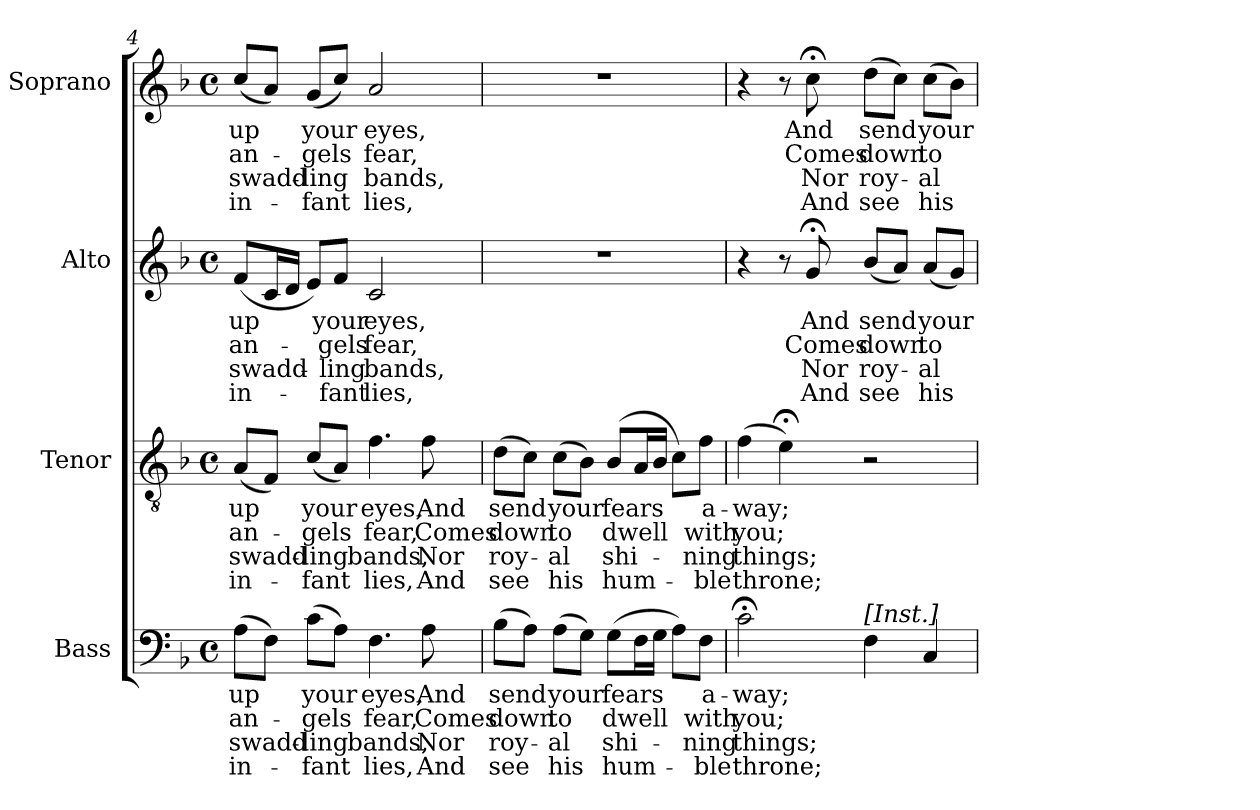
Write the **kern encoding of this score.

**kern	**text	**text	**text	**text	**kern	**text	**text	**text	**text	**kern	**text	**text	**text	**text	**kern	**text	**text	**text	**text
*part4	*part4	*part4	*part4	*part4	*part3	*part3	*part3	*part3	*part3	*part2	*part2	*part2	*part2	*part2	*part1	*part1	*part1	*part1	*part1
*staff4	*staff4	*staff4	*staff4	*staff4	*staff3	*staff3	*staff3	*staff3	*staff3	*staff2	*staff2	*staff2	*staff2	*staff2	*staff1	*staff1	*staff1	*staff1	*staff1
*I"Bass	*	*	*	*	*I"Tenor	*	*	*	*	*I"Alto	*	*	*	*	*I"Soprano	*	*	*	*
*I'B.	*	*	*	*	*I'T.	*	*	*	*	*I'A.	*	*	*	*	*I'S.	*	*	*	*
!!LO:LB:g=z
*clefF4	*	*	*	*	*clefGv2	*	*	*	*	*clefG2	*	*	*	*	*clefG2	*	*	*	*
*	*	*	*	*	*ITrd7c12	*	*	*	*	*	*	*	*	*	*	*	*	*	*
*k[b-]	*	*	*	*	*k[b-]	*	*	*	*	*k[b-]	*	*	*	*	*k[b-]	*	*	*	*
*F:	*	*	*	*	*F:	*	*	*	*	*F:	*	*	*	*	*F:	*	*	*	*
*M4/4	*	*	*	*	*M4/4	*	*	*	*	*M4/4	*	*	*	*	*M4/4	*	*	*	*
*met(c)	*	*	*	*	*met(c)	*	*	*	*	*met(c)	*	*	*	*	*met(c)	*	*	*	*
=4	=4	=4	=4	=4	=4	=4	=4	=4	=4	=4	=4	=4	=4	=4	=4	=4	=4	=4	=4
!	!LO:LY:b:color=#000000	!LO:LY:b:color=#000000	!LO:LY:b:color=#000000	!LO:LY:b:color=#000000	!	!	!	!	!	!	!	!	!	!	!	!	!	!	!
!	!	!	!	!	!	!LO:LY:b:color=#000000	!LO:LY:b:color=#000000	!LO:LY:b:color=#000000	!LO:LY:b:color=#000000	!	!	!	!	!	!	!	!	!	!
!	!	!	!	!	!	!	!	!	!	!	!LO:LY:b:color=#000000	!LO:LY:b:color=#000000	!LO:LY:b:color=#000000	!LO:LY:b:color=#000000	!	!	!	!	!
!	!	!	!	!	!	!	!	!	!	!	!	!	!	!	!	!LO:LY:b:color=#000000	!LO:LY:b:color=#000000	!LO:LY:b:color=#000000	!LO:LY:b:color=#000000
(8Ai\L	up	an-	swadd-	-in-	(8AAi/L	up	an-	swadd-	-in-	(8fi/L	up	an-	swadd-	-in-	(8cci/L	up	an-	swadd-	-in-
8Fi\J)	.	.	.	.	8FFi/J)	.	.	.	.	16ci/L	.	.	.	.	8ai/J)	.	.	.	.
.	.	.	.	.	.	.	.	.	.	16di/JJ	.	.	.	.	.	.	.	.	.
!	!LO:LY:b:color=#000000	!LO:LY:b:color=#000000	!LO:LY:b:color=#000000	!LO:LY:b:color=#000000	!	!	!	!	!	!	!	!	!	!	!	!	!	!	!
!	!	!	!	!	!	!LO:LY:b:color=#000000	!LO:LY:b:color=#000000	!LO:LY:b:color=#000000	!LO:LY:b:color=#000000	!	!	!	!	!	!	!	!	!	!
!	!	!	!	!	!	!	!	!	!	!	!	!	!	!	!	!LO:LY:b:color=#000000	!LO:LY:b:color=#000000	!LO:LY:b:color=#000000	!LO:LY:b:color=#000000
(8ci\L	your	-gels	-ling	fant	(8Ci/L	your	-gels	-ling	fant	8ei/L)	.	.	.	.	(8gi/L	your	-gels	-ling	fant
!	!	!	!	!	!	!	!	!	!	!	!LO:LY:b:color=#000000	!LO:LY:b:color=#000000	!LO:LY:b:color=#000000	!LO:LY:b:color=#000000	!	!	!	!	!
8Ai\J)	.	.	.	.	8AAi/J)	.	.	.	.	8fi/J	your	-gels	-ling	fant	8cci/J)	.	.	.	.
!	!LO:LY:b:color=#000000	!LO:LY:b:color=#000000	!LO:LY:b:color=#000000	!LO:LY:b:color=#000000	!	!	!	!	!	!	!	!	!	!	!	!	!	!	!
!	!	!	!	!	!	!LO:LY:b:color=#000000	!LO:LY:b:color=#000000	!LO:LY:b:color=#000000	!LO:LY:b:color=#000000	!	!	!	!	!	!	!	!	!	!
!	!	!	!	!	!	!	!	!	!	!	!LO:LY:b:color=#000000	!LO:LY:b:color=#000000	!LO:LY:b:color=#000000	!LO:LY:b:color=#000000	!	!	!	!	!
!	!	!	!	!	!	!	!	!	!	!	!	!	!	!	!	!LO:LY:b:color=#000000	!LO:LY:b:color=#000000	!LO:LY:b:color=#000000	!LO:LY:b:color=#000000
4.Fi\	eyes,	fear,	bands,	lies,	4.Fi\	eyes,	fear,	bands,	lies,	2ci/	eyes,	fear,	bands,	lies,	2ai/	eyes,	fear,	bands,	lies,
!	!LO:LY:b:color=#000000	!LO:LY:b:color=#000000	!LO:LY:b:color=#000000	!LO:LY:b:color=#000000	!	!	!	!	!	!	!	!	!	!	!	!	!	!	!
!	!	!	!	!	!	!LO:LY:b:color=#000000	!LO:LY:b:color=#000000	!LO:LY:b:color=#000000	!LO:LY:b:color=#000000	!	!	!	!	!	!	!	!	!	!
8Ai\	And	Comes	Nor	And	8Fi\	And	Comes	Nor	And	.	.	.	.	.	.	.	.	.	.
=5	=5	=5	=5	=5	=5	=5	=5	=5	=5	=5	=5	=5	=5	=5	=5	=5	=5	=5	=5
!	!LO:LY:b:color=#000000	!LO:LY:b:color=#000000	!LO:LY:b:color=#000000	!LO:LY:b:color=#000000	!	!	!	!	!	!	!	!	!	!	!	!	!	!	!
!	!	!	!	!	!	!LO:LY:b:color=#000000	!LO:LY:b:color=#000000	!LO:LY:b:color=#000000	!LO:LY:b:color=#000000	!	!	!	!	!	!	!	!	!	!
(8B-i\L	send	down	roy-	-see	(8Di\L	send	down	roy-	-see	1r	.	.	.	.	1r	.	.	.	.
8Ai\J)	.	.	.	.	8Ci\J)	.	.	.	.	.	.	.	.	.	.	.	.	.	.
!	!LO:LY:b:color=#000000	!LO:LY:b:color=#000000	!LO:LY:b:color=#000000	!LO:LY:b:color=#000000	!	!	!	!	!	!	!	!	!	!	!	!	!	!	!
!	!	!	!	!	!	!LO:LY:b:color=#000000	!LO:LY:b:color=#000000	!LO:LY:b:color=#000000	!LO:LY:b:color=#000000	!	!	!	!	!	!	!	!	!	!
(8Ai\L	your	to	al	his	(8Ci\L	your	to	al	his	.	.	.	.	.	.	.	.	.	.
8Gi\J)	.	.	.	.	8BB-i\J)	.	.	.	.	.	.	.	.	.	.	.	.	.	.
!	!LO:LY:b:color=#000000	!LO:LY:b:color=#000000	!LO:LY:b:color=#000000	!LO:LY:b:color=#000000	!	!	!	!	!	!	!	!	!	!	!	!	!	!	!
!	!	!	!	!	!	!LO:LY:b:color=#000000	!LO:LY:b:color=#000000	!LO:LY:b:color=#000000	!LO:LY:b:color=#000000	!	!	!	!	!	!	!	!	!	!
(8Gi\L	fears	dwell	shi-	-hum-	(8BB-i/L	fears	dwell	shi-	-hum-	.	.	.	.	.	.	.	.	.	.
16Fi\L	.	.	.	.	16AAi/L	.	.	.	.	.	.	.	.	.	.	.	.	.	.
16Gi\JJ	.	.	.	.	16BB-i/JJ	.	.	.	.	.	.	.	.	.	.	.	.	.	.
8Ai\L)	.	.	.	.	8Ci\L)	.	.	.	.	.	.	.	.	.	.	.	.	.	.
!	!LO:LY:b:color=#000000	!LO:LY:b:color=#000000	!LO:LY:b:color=#000000	!LO:LY:b:color=#000000	!	!	!	!	!	!	!	!	!	!	!	!	!	!	!
!	!	!	!	!	!	!LO:LY:b:color=#000000	!LO:LY:b:color=#000000	!LO:LY:b:color=#000000	!LO:LY:b:color=#000000	!	!	!	!	!	!	!	!	!	!
8Fi\J	a-	with	-ning	ble	8Fi\J	a-	with	-ning	ble	.	.	.	.	.	.	.	.	.	.
=6	=6	=6	=6	=6	=6	=6	=6	=6	=6	=6	=6	=6	=6	=6	=6	=6	=6	=6	=6
!	!LO:LY:b:color=#000000	!LO:LY:b:color=#000000	!LO:LY:b:color=#000000	!LO:LY:b:color=#000000	!	!	!	!	!	!	!	!	!	!	!	!	!	!	!
!	!	!	!	!	!	!LO:LY:b:color=#000000	!LO:LY:b:color=#000000	!LO:LY:b:color=#000000	!LO:LY:b:color=#000000	!	!	!	!	!	!	!	!	!	!
2c;i\	-way;	you;	things;	throne;	(4Fi\	-way;	you;	things;	throne;	4r	.	.	.	.	4r	.	.	.	.
.	.	.	.	.	4E;i\)	.	.	.	.	8r	.	.	.	.	8r	.	.	.	.
!	!	!	!	!	!	!	!	!	!	!	!LO:LY:b:color=#000000	!LO:LY:b:color=#000000	!LO:LY:b:color=#000000	!LO:LY:b:color=#000000	!	!	!	!	!
!	!	!	!	!	!	!	!	!	!	!	!	!	!	!	!	!LO:LY:b:color=#000000	!LO:LY:b:color=#000000	!LO:LY:b:color=#000000	!LO:LY:b:color=#000000
.	.	.	.	.	.	.	.	.	.	8g;i/	And	Comes	Nor	And	8cc;i\	And	Comes	Nor	And
!	!	!	!	!	!	!	!	!	!	!	!LO:LY:b:color=#000000	!LO:LY:b:color=#000000	!LO:LY:b:color=#000000	!LO:LY:b:color=#000000	!	!	!	!	!
!LO:TX:a:t=[Inst.]	!	!	!	!	!	!	!	!	!	!	!	!	!	!	!	!	!	!	!
!	!	!	!	!	!	!	!	!	!	!	!	!	!	!	!	!LO:LY:b:color=#000000	!LO:LY:b:color=#000000	!LO:LY:b:color=#000000	!LO:LY:b:color=#000000
4Fi\	.	.	.	.	2r	.	.	.	.	(8b-i/L	send	down	roy-	-see	(8ddi\L	send	down	roy-	-see
.	.	.	.	.	.	.	.	.	.	8ai/J)	.	.	.	.	8cci\J)	.	.	.	.
!	!	!	!	!	!	!	!	!	!	!	!LO:LY:b:color=#000000	!LO:LY:b:color=#000000	!LO:LY:b:color=#000000	!LO:LY:b:color=#000000	!	!	!	!	!
!	!	!	!	!	!	!	!	!	!	!	!	!	!	!	!	!LO:LY:b:color=#000000	!LO:LY:b:color=#000000	!LO:LY:b:color=#000000	!LO:LY:b:color=#000000
4Ci/	.	.	.	.	.	.	.	.	.	(8ai/L	your	to	al	his	(8cci\L	your	to	al	his
.	.	.	.	.	.	.	.	.	.	8gi/J)	.	.	.	.	8b-i\J)	.	.	.	.
=	=	=	=	=	=	=	=	=	=	=	=	=	=	=	=	=	=	=	=
*-	*-	*-	*-	*-	*-	*-	*-	*-	*-	*-	*-	*-	*-	*-	*-	*-	*-	*-	*-
